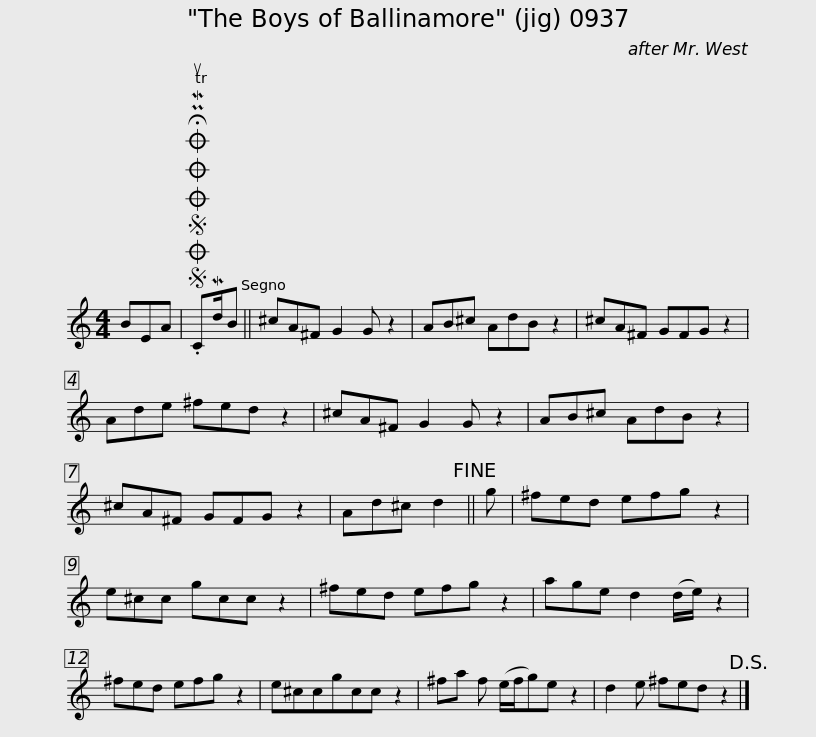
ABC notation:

X:1
L:1/8
M:4/4
I:linebreak $
K:C
V:1 treble
V:1
 BEA |SOSOOO .!fermata!PMTuCMd/B || ^cA^F G2 G z2 | AB^c AdB z2 | ^cA^F GFG z2 | %5
 Ade ^fed z2 | ^cA^F G2 G z2 |$ AB^c AdB z2 | ^cA^F GFG z2 | Ad^c d2!fine! || %10
 g | ^fed efg z2 | e^cc gcc z2 | ^fed efg z2 |$ age d2 (d/e/) z2 | %15
 ^fed efg z2 | e^ccgcc z2 | ^fa f (e/f/g)e z2 | d2 e ^fed z2!D.S.! |] %19
